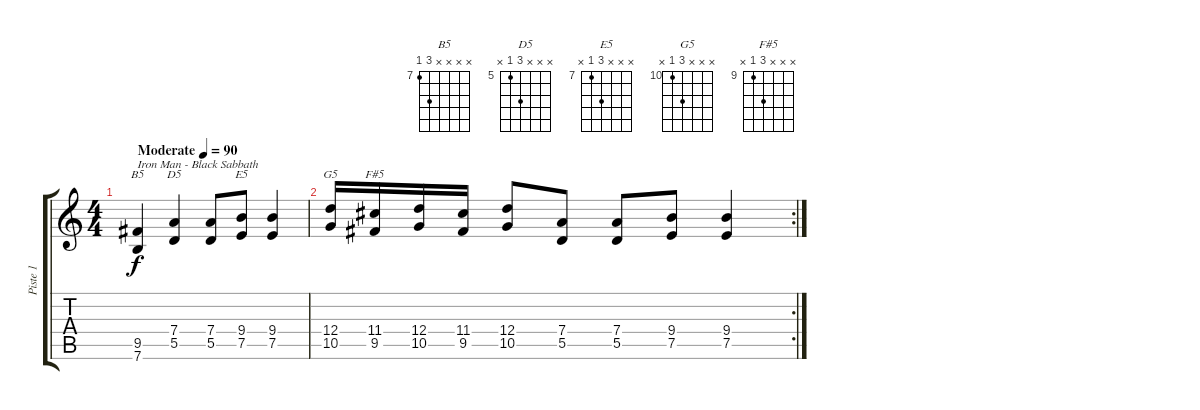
\track ("Piste 1" "Piste 1") {instrument acousticguitarsteel}
\staff {score tabs}
\tuning (E4 B3 G3 D3 A2 E2) {hide}
\chord ("B5" x x x x 9 7) {firstfret 7}
\chord ("D5" x x x 7 5 x) {firstfret 5}
\chord ("E5" x x x 9 7 x) {firstfret 7}
\chord ("G5" x x x 12 10 x) {firstfret 10}
\chord ("F#5" x x x 11 9 x) {firstfret 9}
\ts (4 4)
\tempo (90 "Moderate")
\clef g2
\ks c
(9.5 7.6).4{ch "B5" txt "Iron Man - Black Sabbath" dy f instrument acousticguitarsteel} (7.4 5.5).4{ch "D5"} (7.4 5.5).8 (9.4 7.5).8{ch "E5"} (9.4 7.5).4 |
\rc 2
(12.4 10.5).16{ch "G5"} (11.4 9.5).16{ch "F#5"} (12.4 10.5).16 (11.4 9.5).16 (12.4 10.5).8 (7.4 5.5).8 (7.4 5.5).8 (9.4 7.5).8 (9.4 7.5).4
